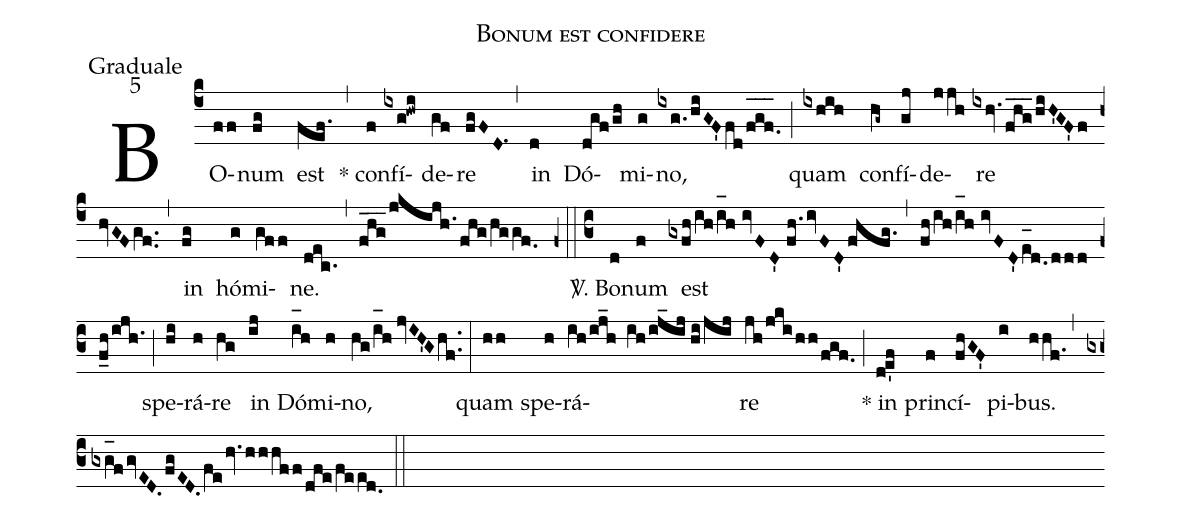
name:Bonum est confidere;
office-part:Graduale;
mode:5;
%%
(c4) BO(ff)num(fg) est(fef.) (,) * con(f)fí(ixg!hwi)de(gf)re(fgFD.1) (,) in(d) Dó(dgf/gh)mi(g)no,(ixg./hiGF'/!fd/f_[oh:h]g_[oh:h]f._[oh:h]) (;) quam(ixhih) con(hg~)fí(gj)de(jjh)re(ixhv.fhg___/hiH'GF'fhvGFgf..) (,) in(fg) hó(g)mi(gff)ne.(dec.) (,) (fhg___/jkijh./fhg/hggf.0) (z0::c3) <sp>V/</sp>. Bo(d)num(f) est(gxfh/ih/i_[oh:h]h//ivFD'//fh.ivFD'fhfg.) (,) (fh/ih/i_[oh:h]h//ivFD'e_[oh:h]d.0/ddd/f_h/ijh.1) (;) spe(hi)rá(h)re(hg) in(ij) Dó(i_[oh:h]h)mi(h)no,(hg/i_[oh:h]h//jvIH'Ghf..) (:) quam(hh) spe(h)rá(ih/ij_h ih/ij_ij//hi/jij)re(jh/jki/hh/fgf.) (;) * in(de'f) prin(f)cí(fhGF')pi(i)bus.(hhf.) (,) (gxg_[oh:h]fgvED.fgED.fehv.hhhf/!f/dfe/feed.0) (::)
